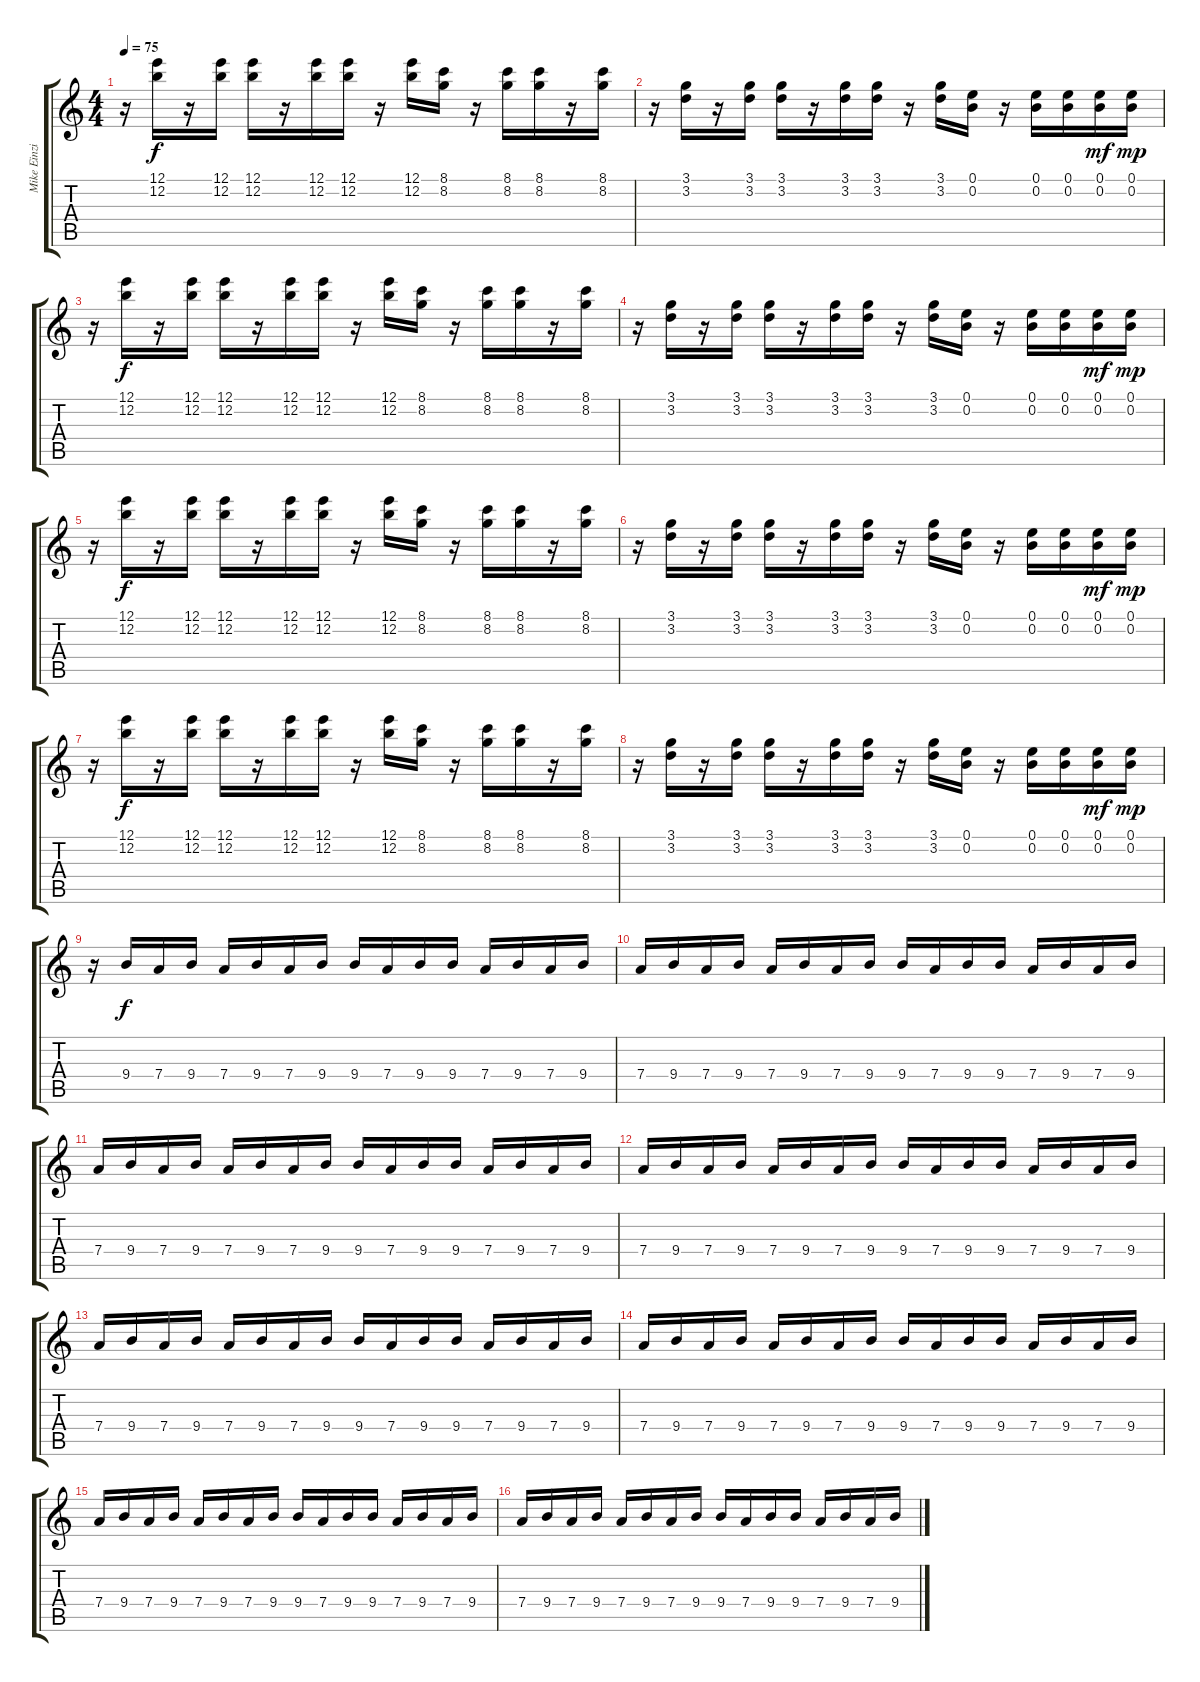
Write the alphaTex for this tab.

\track ("Mike Einziger 2" "Mike Einzi") {instrument electricguitarclean}
\staff {score tabs}
\tuning (E4 B3 G3 D3 A2 E2) {hide}
\ts (4 4)
\tempo 75
\clef g2
\ks c
r.16{dy mp instrument overdrivenguitar} (12.1 12.2).16{dy f} r.16 (12.1 12.2).16 (12.1 12.2).16 r.16 (12.1 12.2).16 (12.1 12.2).16 r.16 (12.1 12.2).16 (8.1 8.2).16 r.16 (8.1 8.2).16 (8.1 8.2).16 r.16 (8.1 8.2).16 |
r.16 (3.1 3.2).16 r.16 (3.1 3.2).16 (3.1 3.2).16 r.16 (3.1 3.2).16 (3.1 3.2).16 r.16 (3.1 3.2).16 (0.1 0.2).16 r.16 (0.1 0.2).16 (0.1 0.2).16 (0.1 0.2).16{dy mf} (0.1 0.2).16{dy mp} |
r.16{instrument overdrivenguitar} (12.1 12.2).16{dy f} r.16 (12.1 12.2).16 (12.1 12.2).16 r.16 (12.1 12.2).16 (12.1 12.2).16 r.16 (12.1 12.2).16 (8.1 8.2).16 r.16 (8.1 8.2).16 (8.1 8.2).16 r.16 (8.1 8.2).16 |
r.16 (3.1 3.2).16 r.16 (3.1 3.2).16 (3.1 3.2).16 r.16 (3.1 3.2).16 (3.1 3.2).16 r.16 (3.1 3.2).16 (0.1 0.2).16 r.16 (0.1 0.2).16 (0.1 0.2).16 (0.1 0.2).16{dy mf} (0.1 0.2).16{dy mp} |
r.16{instrument overdrivenguitar} (12.1 12.2).16{dy f} r.16 (12.1 12.2).16 (12.1 12.2).16 r.16 (12.1 12.2).16 (12.1 12.2).16 r.16 (12.1 12.2).16 (8.1 8.2).16 r.16 (8.1 8.2).16 (8.1 8.2).16 r.16 (8.1 8.2).16 |
r.16 (3.1 3.2).16 r.16 (3.1 3.2).16 (3.1 3.2).16 r.16 (3.1 3.2).16 (3.1 3.2).16 r.16 (3.1 3.2).16 (0.1 0.2).16 r.16 (0.1 0.2).16 (0.1 0.2).16 (0.1 0.2).16{dy mf} (0.1 0.2).16{dy mp} |
r.16{instrument overdrivenguitar} (12.1 12.2).16{dy f} r.16 (12.1 12.2).16 (12.1 12.2).16 r.16 (12.1 12.2).16 (12.1 12.2).16 r.16 (12.1 12.2).16 (8.1 8.2).16 r.16 (8.1 8.2).16 (8.1 8.2).16 r.16 (8.1 8.2).16 |
r.16 (3.1 3.2).16 r.16 (3.1 3.2).16 (3.1 3.2).16 r.16 (3.1 3.2).16 (3.1 3.2).16 r.16 (3.1 3.2).16 (0.1 0.2).16 r.16 (0.1 0.2).16 (0.1 0.2).16 (0.1 0.2).16{dy mf} (0.1 0.2).16{dy mp} |
r.16 9.4.16{dy f instrument electricguitarclean} 7.4.16 9.4.16 7.4.16 9.4.16 7.4.16 9.4.16 9.4.16 7.4.16 9.4.16 9.4.16 7.4.16 9.4.16 7.4.16 9.4.16 |
7.4.16 9.4.16 7.4.16 9.4.16 7.4.16 9.4.16 7.4.16 9.4.16 9.4.16 7.4.16 9.4.16 9.4.16 7.4.16 9.4.16 7.4.16 9.4.16 |
7.4.16 9.4.16 7.4.16 9.4.16 7.4.16 9.4.16 7.4.16 9.4.16 9.4.16 7.4.16 9.4.16 9.4.16 7.4.16 9.4.16 7.4.16 9.4.16 |
7.4.16 9.4.16 7.4.16 9.4.16 7.4.16 9.4.16 7.4.16 9.4.16 9.4.16 7.4.16 9.4.16 9.4.16 7.4.16 9.4.16 7.4.16 9.4.16 |
7.4.16 9.4.16 7.4.16 9.4.16 7.4.16 9.4.16 7.4.16 9.4.16 9.4.16 7.4.16 9.4.16 9.4.16 7.4.16 9.4.16 7.4.16 9.4.16 |
7.4.16 9.4.16 7.4.16 9.4.16 7.4.16 9.4.16 7.4.16 9.4.16 9.4.16 7.4.16 9.4.16 9.4.16 7.4.16 9.4.16 7.4.16 9.4.16 |
7.4.16 9.4.16 7.4.16 9.4.16 7.4.16 9.4.16 7.4.16 9.4.16 9.4.16 7.4.16 9.4.16 9.4.16 7.4.16 9.4.16 7.4.16 9.4.16 |
7.4.16 9.4.16 7.4.16 9.4.16 7.4.16 9.4.16 7.4.16 9.4.16 9.4.16 7.4.16 9.4.16 9.4.16 7.4.16 9.4.16 7.4.16 9.4.16
